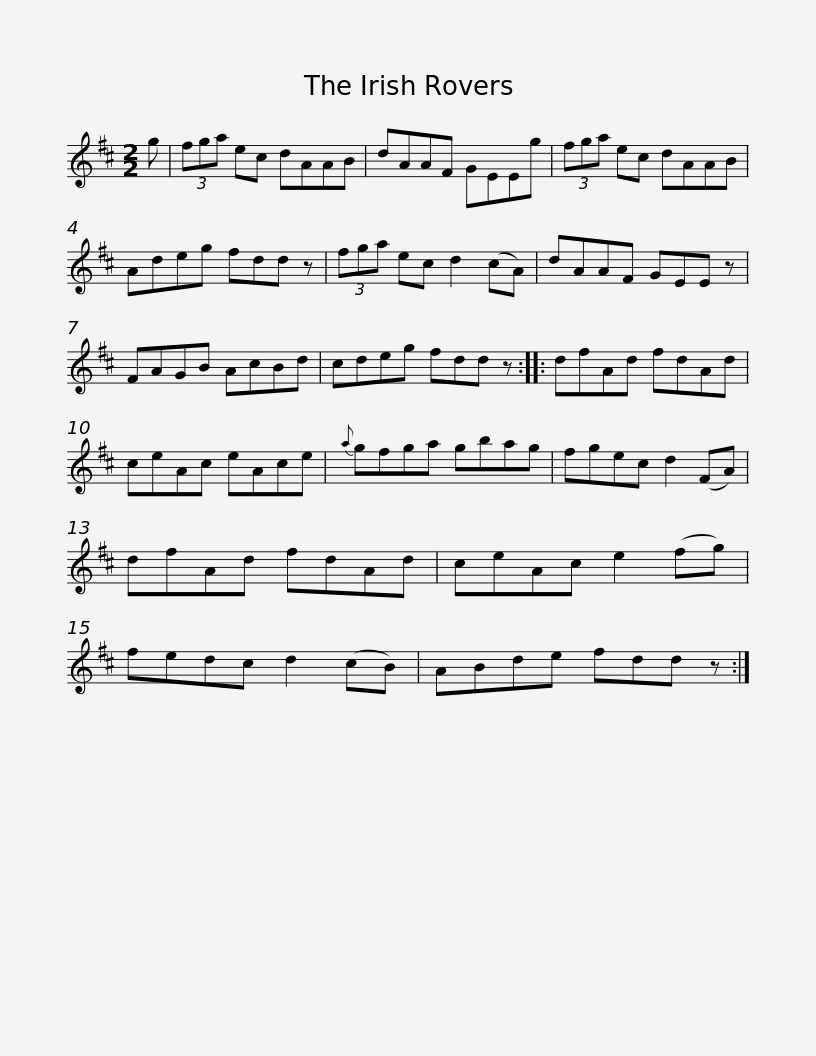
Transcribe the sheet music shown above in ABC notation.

X:1
L:1/8
M:2/2
I:linebreak $
K:D
V:1 treble
V:1
 g | (3fga ec dAAB | dAAF GEEg | (3fga ec dAAB | Adeg fdd z | %5
 (3fga ec d2 (cA) |$ dAAF GEE z | FAGB AcBd | cdeg fdd z :: dfAd fdAd | %10
 ceAc eAce |${a} gfga gbag | fgec d2 (FA) | dfAd fdAd | ceAc e2 (fg) | %15
 fedc d2 (cB) |$ ABde fdd z :| %17
